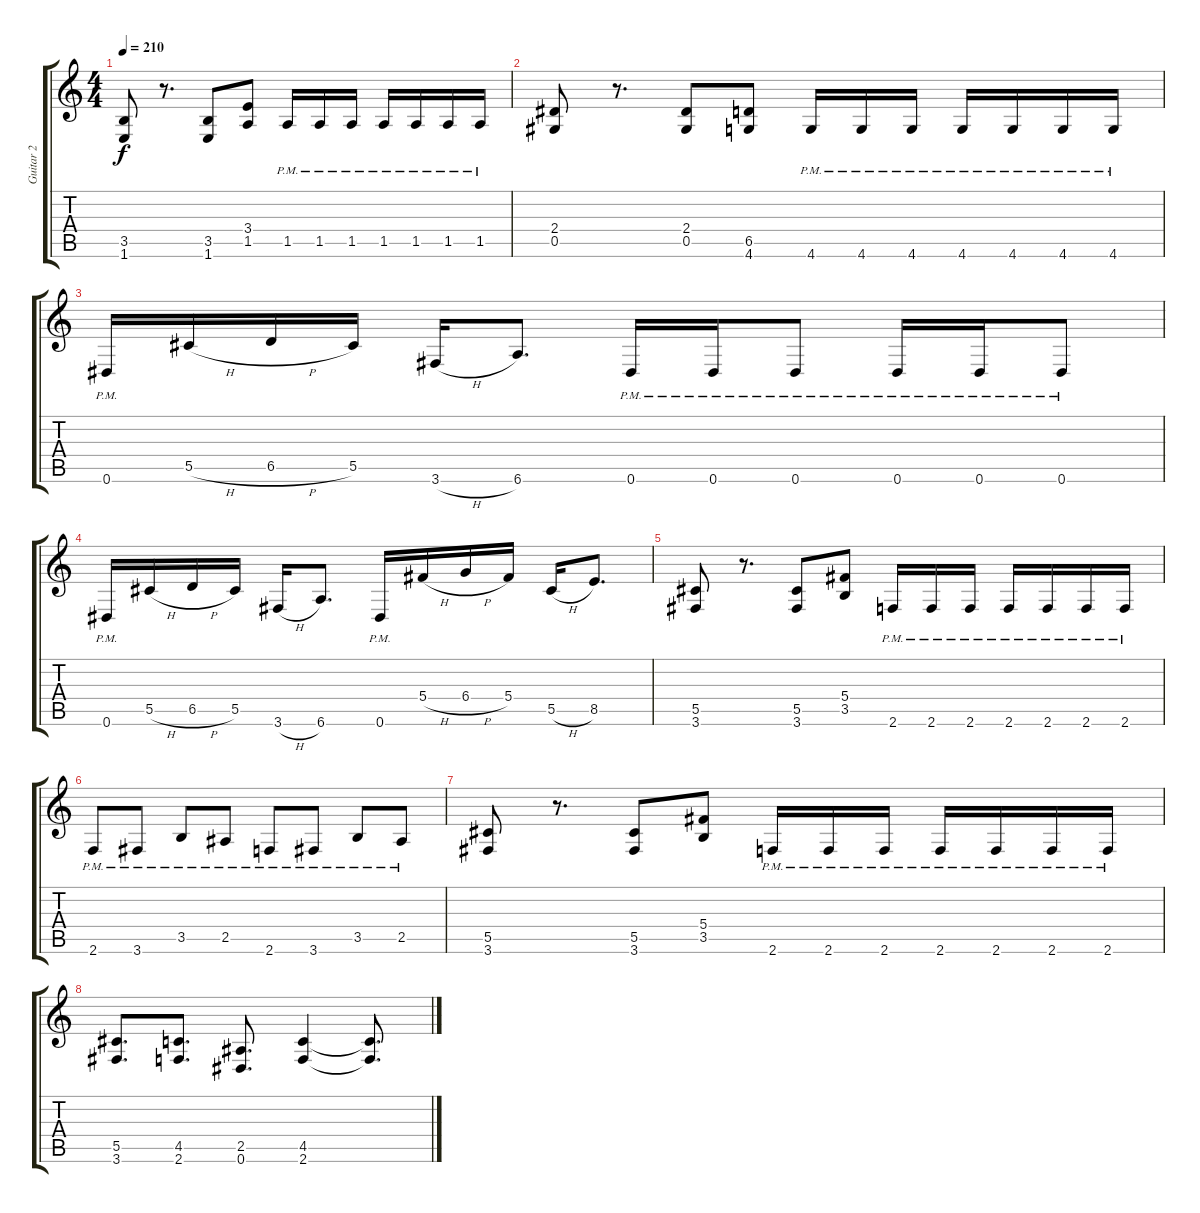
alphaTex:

\track ("Guitar 2" "Guitar 2") {instrument distortionguitar}
\staff {score tabs}
\tuning (Eb4 Bb3 Gb3 Db3 Ab2 Eb2) {hide}
\ts (4 4)
\tempo 210
\clef g2
\ks c
(3.5 1.6).8{dy f} r.8{d} (3.5 1.6).8 (3.4 1.5).8 1.5{pm}.16 1.5{pm}.16 1.5{pm}.16 1.5{pm}.16 1.5{pm}.16 1.5{pm}.16 1.5{pm}.16 |
(2.4 0.5).8 r.8{d} (2.4 0.5).8 (6.5 4.6).8 4.6{pm}.16 4.6{pm}.16 4.6{pm}.16 4.6{pm}.16 4.6{pm}.16 4.6{pm}.16 4.6{pm}.16 |
0.6{pm}.16 5.5{h}.16 6.5{h}.16 5.5.16 3.6{h}.16 6.6.8{d} 0.6{pm}.16 0.6{pm}.16 0.6{pm}.8 0.6{pm}.16 0.6{pm}.16 0.6{pm}.8 |
0.6{pm}.16 5.5{h}.16 6.5{h}.16 5.5.16 3.6{h}.16 6.6.8{d} 0.6{pm}.16 5.4{h}.16 6.4{h}.16 5.4.16 5.5{h}.16 8.5.8{d} |
(5.5 3.6).8 r.8{d} (5.5 3.6).8 (5.4 3.5).8 2.6{pm}.16 2.6{pm}.16 2.6{pm}.16 2.6{pm}.16 2.6{pm}.16 2.6{pm}.16 2.6{pm}.16 |
2.6{pm}.8 3.6{pm}.8 3.5{pm}.8 2.5{pm}.8 2.6{pm}.8 3.6{pm}.8 3.5{pm}.8 2.5{pm}.8 |
(5.5 3.6).8 r.8{d} (5.5 3.6).8 (5.4 3.5).8 2.6{pm}.16 2.6{pm}.16 2.6{pm}.16 2.6{pm}.16 2.6{pm}.16 2.6{pm}.16 2.6{pm}.16 |
(5.5 3.6).8{d} (4.5 2.6).8{d} (2.5 0.6).8{d} (4.5 2.6).4 (4.5{t} 2.6{t}).8{d}
